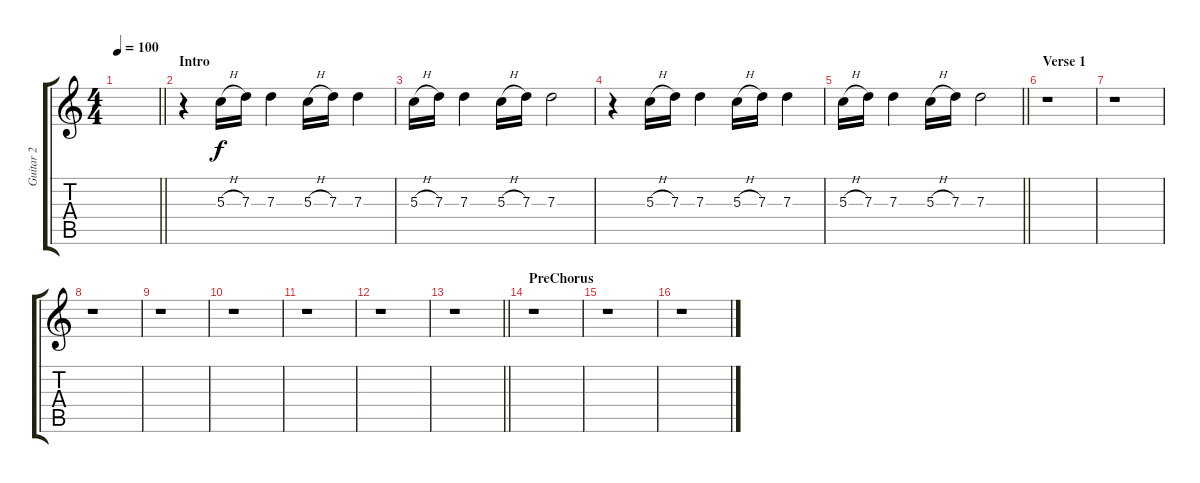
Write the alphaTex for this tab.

\track ("Guitar 2" "Guitar 2") {instrument acousticguitarsteel}
\staff {score tabs}
\tuning (E4 B3 G3 D3 A2 E2) {hide}
\ts (4 4)
\tempo 100
\clef g2
\barLineRight lightlight
\ks c
|
\section ("" "Intro")
r.4 5.3{h}.16 7.3.16 7.3.4 5.3{h}.16 7.3.16 7.3.4 |
5.3{h}.16 7.3.16 7.3.4 5.3{h}.16 7.3.16 7.3.2 |
r.4 5.3{h}.16 7.3.16 7.3.4 5.3{h}.16 7.3.16 7.3.4 |
\barLineRight lightlight
5.3{h}.16 7.3.16 7.3.4 5.3{h}.16 7.3.16 7.3.2 |
\section ("" "Verse 1")
r.1 |
r.1 |
r.1 |
r.1 |
r.1 |
r.1 |
r.1 |
\barLineRight lightlight
r.1 |
\section ("" "PreChorus")
r.1 |
r.1 |
r.1
